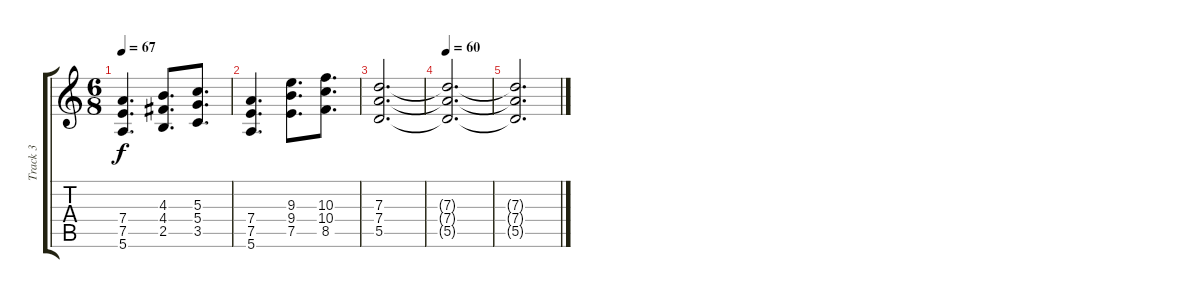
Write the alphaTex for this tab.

\track ("Track 3" "Track 3") {instrument distortionguitar}
\staff {score tabs}
\tuning (E4 B3 G3 D3 A2 E2) {hide}
\ts (6 8)
\tempo 67
\clef g2
\ks c
(7.4 7.5 5.6).4{d dy f} (4.3 4.4 2.5).8{d} (5.3 5.4 3.5).8{d} |
(7.4 7.5 5.6).4{d} (9.3 9.4 7.5).8{d} (10.3 10.4 8.5).8{d} |
(7.3 7.4 5.5).2{d} |
\tempo 60
(7.3{t} 7.4{t} 5.5{t}).2{d} |
(7.3{t} 7.4{t} 5.5{t}).2{d}
